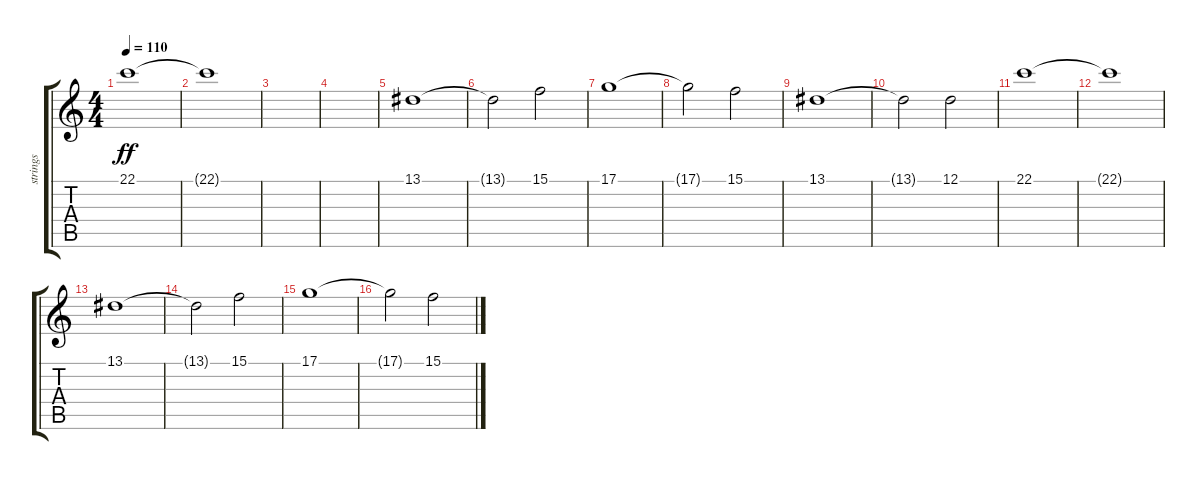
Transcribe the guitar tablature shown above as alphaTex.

\track ("strings" "strings") {instrument stringensemble1}
\staff {score tabs}
\tuning (D4 A3 F3 C3 G2 C2) {hide}
\ts (4 4)
\tempo 110
\clef g2
\ks c
22.1.1{dy ff} |
22.1{t}.1 |
|
|
13.1.1 |
13.1{t}.2 15.1.2 |
17.1.1 |
17.1{t}.2 15.1.2 |
13.1.1 |
13.1{t}.2 12.1.2 |
22.1.1 |
22.1{t}.1 |
13.1.1 |
13.1{t}.2 15.1.2 |
17.1.1 |
17.1{t}.2 15.1.2
